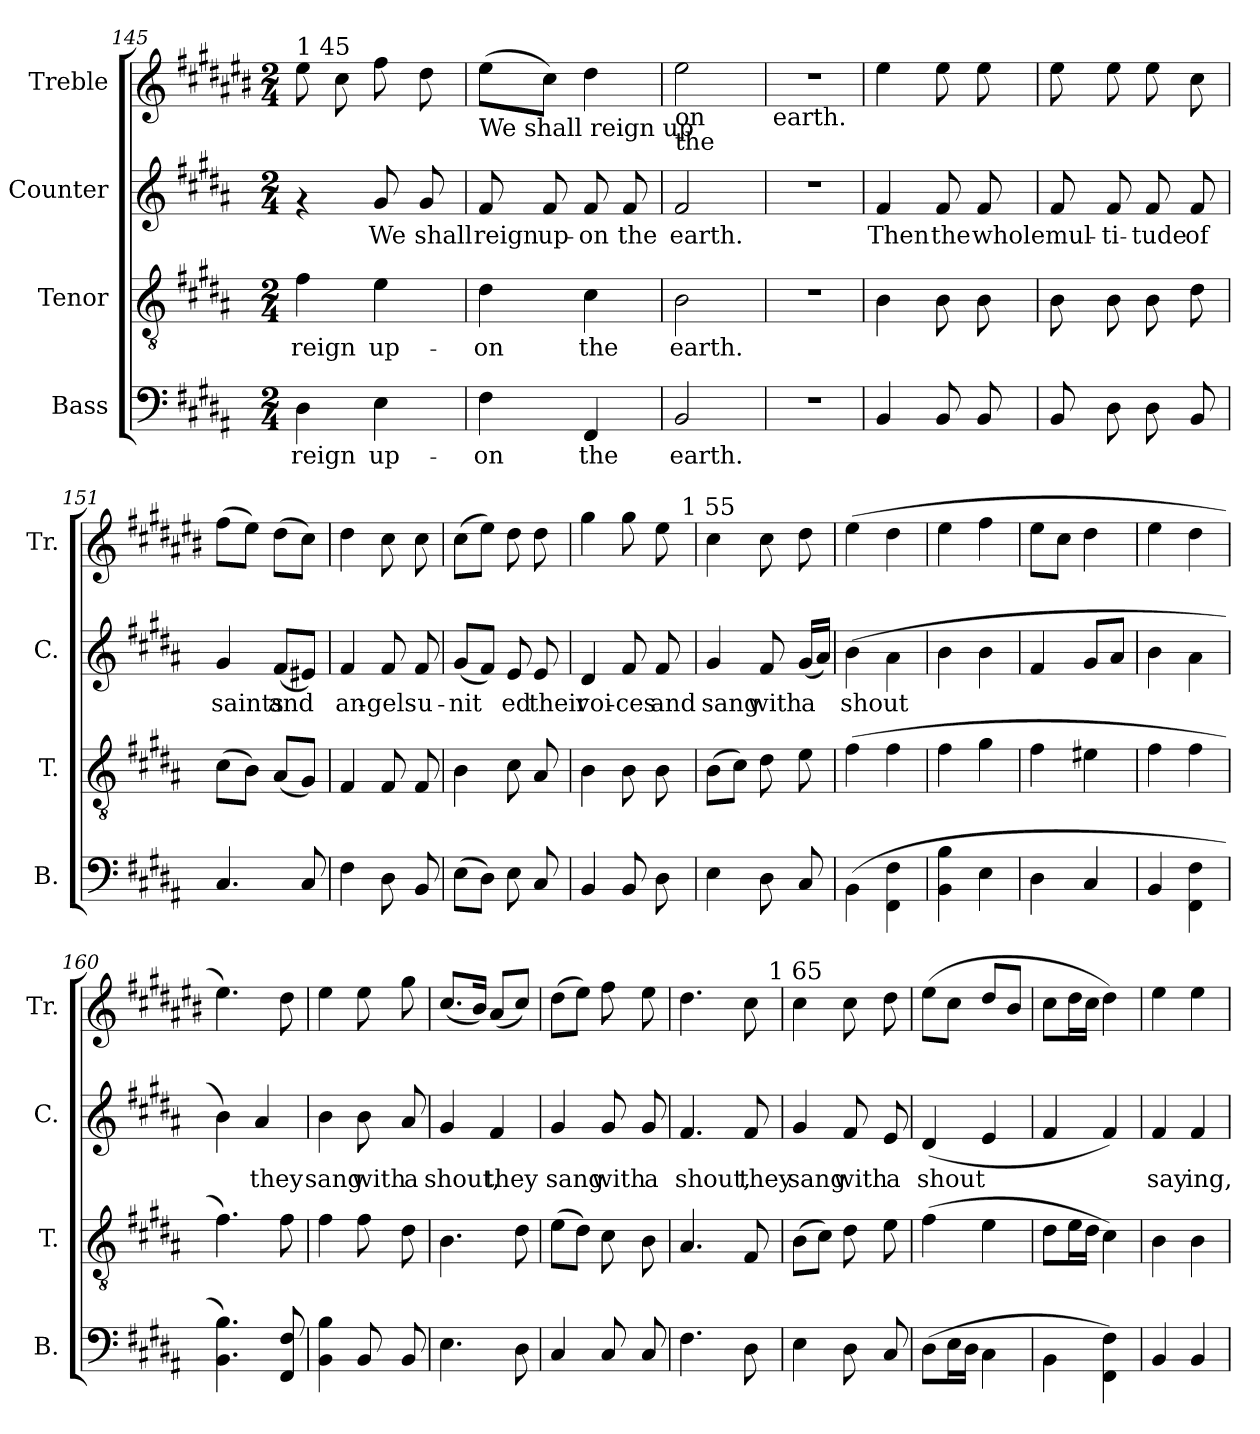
**kern	**text	**kern	**text	**kern	**text	**kern
*part4	*part4	*part3	*part3	*part2	*part2	*part1
*staff4	*staff4	*staff3	*staff3	*staff2	*staff2	*staff1
*I"Bass	*	*I"Tenor	*	*I"Counter	*	*I"Treble
*I'B.	*	*I'T.	*	*I'C.	*	*I'Tr.
!!LO:LB:g=z
*clefF4	*	*clefGv2	*	*clefG2	*	*clefG2
*	*	*	*	*	*	*ITrd1c2
*k[f#c#g#d#a#]	*	*k[f#c#g#d#a#]	*	*k[f#c#g#d#a#]	*	*k[f#c#g#d#a#]
*B:	*	*B:	*	*B:	*	*B:
*M2/4	*	*M2/4	*	*M2/4	*	*M2/4
=145	=145	=145	=145	=145	=145	=145
!	!	!	!	!	!	!LO:TX:a:t=1 45
!	!LO:LY:b:cj	!	!LO:LY:b:cj	!	!	!
4D#\	reign	4f#\	reign	4rf	.	8dd#\
.	.	.	.	.	.	8b\
!	!LO:LY:b:cj	!	!LO:LY:b:cj	!	!LO:LY:b:cj	!
4E\	up-	4e\	up-	8g#/	We	8ee\
!	!	!	!	!	!LO:LY:b:cj	!
.	.	.	.	8g#/	shall	8cc#\
=146	=146	=146	=146	=146	=146	=146
!	!	!	!	!	!	!LO:TX:b:t=We shall reign up
!	!LO:LY:b:cj	!	!LO:LY:b:cj	!	!LO:LY:b:cj	!
4F#\	-on	4d#\	-on	8f#/	reign	(>8dd#\L
!	!	!	!	!	!LO:LY:b:cj	!
.	.	.	.	8f#/	up-	8b\J)
!	!LO:LY:b:cj	!	!LO:LY:b:cj	!	!LO:LY:b:cj	!
4FF#/	the	4c#\	the	8f#/	-on	4cc#\
!	!	!	!	!	!LO:LY:b:cj	!
.	.	.	.	8f#/	the	.
=147	=147	=147	=147	=147	=147	=147
!	!	!	!	!	!	!LO:TX:b:t=on
!	!	!	!	!	!	!LO:TX:b:t=the
!	!LO:LY:b:cj	!	!LO:LY:b:cj	!	!LO:LY:b:cj	!
2BB/	earth.	2B\	earth.	2f#/	earth.	2dd#\
=148	=148	=148	=148	=148	=148	=148
!	!	!	!	!	!	!LO:TX:b:t=earth.
2r	.	2r	.	2r	.	2r
=149	=149	=149	=149	=149	=149	=149
!	!LO:LY:b:cj	!	!LO:LY:b:cj	!	!LO:LY:b:cj	!
4BB/	.	4B\	.	4f#/	Then	4dd#\
!	!LO:LY:b:cj	!	!LO:LY:b:cj	!	!LO:LY:b:cj	!
8BB/	.	8B\	.	8f#/	the	8dd#\
!	!LO:LY:b:cj	!	!LO:LY:b:cj	!	!LO:LY:b:cj	!
8BB/	.	8B\	.	8f#/	whole	8dd#\
=150	=150	=150	=150	=150	=150	=150
!	!LO:LY:b:cj	!	!LO:LY:b:cj	!	!LO:LY:b:cj	!
8BB/	.	8B\	.	8f#/	mul-	8dd#\
!	!LO:LY:b:cj	!	!LO:LY:b:cj	!	!LO:LY:b:cj	!
8D#\	.	8B\	.	8f#/	-ti-	8dd#\
!	!LO:LY:b:cj	!	!LO:LY:b:cj	!	!LO:LY:b:cj	!
8D#\	.	8B\	.	8f#/	-tude	8dd#\
!	!LO:LY:b:cj	!	!LO:LY:b:cj	!	!LO:LY:b:cj	!
8BB/	.	8d#\	.	8f#/	of	8b\
=151	=151	=151	=151	=151	=151	=151
!	!LO:LY:b:cj	!	!LO:LY:b:cj	!	!LO:LY:b:cj	!
4.C#/	.	(>8c#\L	.	4g#/	saints	(>8ee\L
!	!	!	!LO:LY:b:cj	!	!	!
.	.	8B\J)	.	.	.	8dd#\J)
!	!	!	!LO:LY:b:cj	!	!LO:LY:b:cj	!
.	.	(<8A#/L	.	(<8f#/L	and	(>8cc#\L
!	!LO:LY:b:cj	!	!LO:LY:b:cj	!	!LO:LY:b:cj	!
8C#/	.	8G#/J)	.	8e#X/J)	.	8b\J)
!!LO:LB:g=z
=152	=152	=152	=152	=152	=152	=152
!	!LO:LY:b:cj	!	!LO:LY:b:cj	!	!LO:LY:b:cj	!
4F#\	.	4F#/	.	4f#/	an-	4cc#\
!	!LO:LY:b:cj	!	!LO:LY:b:cj	!	!LO:LY:b:cj	!
8D#\	.	8F#/	.	8f#/	-gels	8b\
!	!LO:LY:b:cj	!	!LO:LY:b:cj	!	!LO:LY:b:cj	!
8BB/	.	8F#/	.	8f#/	u-	8b\
=153	=153	=153	=153	=153	=153	=153
!	!LO:LY:b:cj	!	!LO:LY:b:cj	!	!LO:LY:b:cj	!
(>8E\L	.	4B\	.	(<8g#/L	-nit-	(>8b\L
!	!LO:LY:b:cj	!	!	!	!LO:LY:b:cj	!
8D#\J)	.	.	.	8f#/J)	--	8dd#\J)
!	!LO:LY:b:cj	!	!LO:LY:b:cj	!	!LO:LY:b:cj	!
8E\	.	8c#\	.	8e/	-ed	8cc#\
!	!LO:LY:b:cj	!	!LO:LY:b:cj	!	!LO:LY:b:cj	!
8C#/	.	8A#/	.	8e/	their	8cc#\
=154	=154	=154	=154	=154	=154	=154
!	!LO:LY:b:cj	!	!LO:LY:b:cj	!	!LO:LY:b:cj	!
*	*	*	*	*	*	*^
4BB/	.	4B\	.	4d#/	voi-	4ff#\	4ryy
!	!LO:LY:b:cj	!	!LO:LY:b:cj	!	!LO:LY:b:cj	!	!
8BB/	.	8B\	.	8f#/	-ces	8ff#\	8ryy
!	!LO:LY:b:cj	!	!LO:LY:b:cj	!	!LO:LY:b:cj	!	!
8D#\	.	8B\	.	8f#/	and	8dd#\	16ryy
.	.	.	.	.	.	.	64ryy
!	!	!	!	!	!	!	!LO:TX:a:t=1 55
.	.	.	.	.	.	.	32.ryy
=155	=155	=155	=155	=155	=155	=155	=155
!	!LO:LY:b:cj	!	!LO:LY:b:cj	!	!LO:LY:b:cj	!	!
*	*	*	*	*	*	*v	*v
4E\	.	(>8B\L	.	4g#/	sang	4b\
!	!	!	!LO:LY:b:cj	!	!	!
.	.	8c#\J)	.	.	.	.
!	!LO:LY:b:cj	!	!LO:LY:b:cj	!	!LO:LY:b:cj	!
8D#\	.	8d#\	.	8f#/	with	8b\
!	!LO:LY:b:cj	!	!LO:LY:b:cj	!	!LO:LY:b:cj	!
8C#/	.	8e\	.	(<16g#/L	a	8cc#\
!	!	!	!	!	!LO:LY:b:cj	!
.	.	.	.	16a#/J)	.	.
=156	=156	=156	=156	=156	=156	=156
!	!LO:LY:b:cj	!	!LO:LY:b:cj	!	!LO:LY:b:cj	!
(>4BB\	.	(>4f#\	.	(>4b\	shout	(>4dd#\
!	!LO:LY:b:cj	!	!LO:LY:b:cj	!	!LO:LY:b:cj	!
4F#\ 4FF#\	.	4f#\	.	4a#\	.	4cc#\
=157	=157	=157	=157	=157	=157	=157
!	!LO:LY:b:cj	!	!LO:LY:b:cj	!	!LO:LY:b:cj	!
4B\ 4BB\	.	4f#\	.	4b\	.	4dd#\
!	!LO:LY:b:cj	!	!LO:LY:b:cj	!	!LO:LY:b:cj	!
4E\	.	4g#\	.	4b\	.	4ee\
=158	=158	=158	=158	=158	=158	=158
!	!LO:LY:b:cj	!	!LO:LY:b:cj	!	!LO:LY:b:cj	!
4D#\	.	4f#\	.	4f#/	.	8dd#\L
.	.	.	.	.	.	8b\J
!	!LO:LY:b:cj	!	!LO:LY:b:cj	!	!LO:LY:b:cj	!
4C#/	.	4e#X\	.	8g#/L	.	4cc#\
!	!	!	!	!	!LO:LY:b:cj	!
.	.	.	.	8a#/J	.	.
=159	=159	=159	=159	=159	=159	=159
!	!LO:LY:b:cj	!	!LO:LY:b:cj	!	!LO:LY:b:cj	!
4BB/	.	4f#\	.	4b\	.	4dd#\
!	!LO:LY:b:cj	!	!LO:LY:b:cj	!	!LO:LY:b:cj	!
4F#\ 4FF#\	.	4f#\	.	4a#\	.	4cc#\
=160	=160	=160	=160	=160	=160	=160
!	!LO:LY:b:cj	!	!LO:LY:b:cj	!	!LO:LY:b:cj	!
4.B\ 4.BB\)	.	4.f#\)	.	4b\)	.	4.dd#>\)
!	!	!	!	!	!LO:LY:b:cj	!
.	.	.	.	4a#/	they	.
!	!LO:LY:b:cj	!	!LO:LY:b:cj	!	!	!
8F#/ 8FF#/	.	8f#\	.	.	.	8cc#\
!!LO:PB:g=z
=161	=161	=161	=161	=161	=161	=161
!	!LO:LY:b:cj	!	!LO:LY:b:cj	!	!LO:LY:b:cj	!
4B\ 4BB\	.	4f#\	.	4b\	sang	4dd#\
!	!LO:LY:b:cj	!	!LO:LY:b:cj	!	!LO:LY:b:cj	!
8BB/	.	8f#\	.	8b\	with	8dd#\
!	!LO:LY:b:cj	!	!LO:LY:b:cj	!	!LO:LY:b:cj	!
8BB/	.	8d#\	.	8a#/	a	8ff#\
=162	=162	=162	=162	=162	=162	=162
!	!LO:LY:b:cj	!	!LO:LY:b:cj	!	!LO:LY:b:cj	!
4.E\	.	4.B\	.	4g#/	shout,	(<8.b/L
.	.	.	.	.	.	16a#/J)
!	!	!	!	!	!LO:LY:b:cj	!
.	.	.	.	4f#/	they	(<8g#/L
!	!LO:LY:b:cj	!	!LO:LY:b:cj	!	!	!
8D#\	.	8d#\	.	.	.	8b/J)
=163	=163	=163	=163	=163	=163	=163
!	!LO:LY:b:cj	!	!LO:LY:b:cj	!	!LO:LY:b:cj	!
4C#/	.	(>8e\L	.	4g#/	sang	(>8cc#\L
!	!	!	!LO:LY:b:cj	!	!	!
.	.	8d#\J)	.	.	.	8dd#\J)
!	!LO:LY:b:cj	!	!LO:LY:b:cj	!	!LO:LY:b:cj	!
8C#/	.	8c#\	.	8g#/	with	8ee\
!	!LO:LY:b:cj	!	!LO:LY:b:cj	!	!LO:LY:b:cj	!
8C#/	.	8B\	.	8g#/	a	8dd#\
=164	=164	=164	=164	=164	=164	=164
!	!LO:LY:b:cj	!	!LO:LY:b:cj	!	!LO:LY:b:cj	!
*	*	*	*	*	*	*^
4.F#\	.	4.A#/	.	4.f#/	shout,	4.cc#\	4ryy
.	.	.	.	.	.	.	8ryy
!	!LO:LY:b:cj	!	!LO:LY:b:cj	!	!LO:LY:b:cj	!	!
8D#\	.	8F#/	.	8f#/	they	8b\	16ryy
.	.	.	.	.	.	.	64ryy
!	!	!	!	!	!	!	!LO:TX:a:t=1 65
.	.	.	.	.	.	.	32.ryy
=165	=165	=165	=165	=165	=165	=165	=165
!	!LO:LY:b:cj	!	!LO:LY:b:cj	!	!LO:LY:b:cj	!	!
*	*	*	*	*	*	*v	*v
4E\	.	(>8B\L	.	4g#/	sang	4b\
!	!	!	!LO:LY:b:cj	!	!	!
.	.	8c#\J)	.	.	.	.
!	!LO:LY:b:cj	!	!LO:LY:b:cj	!	!LO:LY:b:cj	!
8D#\	.	8d#\	.	8f#/	with	8b\
!	!LO:LY:b:cj	!	!LO:LY:b:cj	!	!LO:LY:b:cj	!
8C#/	.	8e\	.	8e/	a	8cc#\
=166	=166	=166	=166	=166	=166	=166
!	!LO:LY:b:cj	!	!LO:LY:b:cj	!	!LO:LY:b:cj	!
(>8D#\L	.	(>4f#\	.	(<4d#/	shout	(>8dd#\L
!	!LO:LY:b:cj	!	!	!	!	!
16E\	.	.	.	.	.	8b\J
!	!LO:LY:b:cj	!	!	!	!	!
16D#\J	.	.	.	.	.	.
!	!LO:LY:b:cj	!	!LO:LY:b:cj	!	!LO:LY:b:cj	!
4C#\	.	4e\	.	4e/	.	8cc#/L
.	.	.	.	.	.	8a#/J
=167	=167	=167	=167	=167	=167	=167
!	!LO:LY:b:cj	!	!LO:LY:b:cj	!	!LO:LY:b:cj	!
4BB\	.	8d#\L	.	4f#/	.	8b\L
!	!	!	!LO:LY:b:cj	!	!	!
.	.	16e\	.	.	.	16cc#\
!	!	!	!LO:LY:b:cj	!	!	!
.	.	16d#\J	.	.	.	16b\J
!	!LO:LY:b:cj	!	!LO:LY:b:cj	!	!LO:LY:b:cj	!
4F#\ 4FF#\)	.	4c#\)	.	4f#/)	.	4cc#\)
=168	=168	=168	=168	=168	=168	=168
!	!LO:LY:b:cj	!	!LO:LY:b:cj	!	!LO:LY:b:cj	!
4BB/	.	4B\	.	4f#/	say	4dd#\
!	!LO:LY:b:cj	!	!LO:LY:b:cj	!	!LO:LY:b:cj	!
4BB/	.	4B\	.	4f#/	ing,	4dd#\
=	=	=	=	=	=	=
*-	*-	*-	*-	*-	*-	*-
